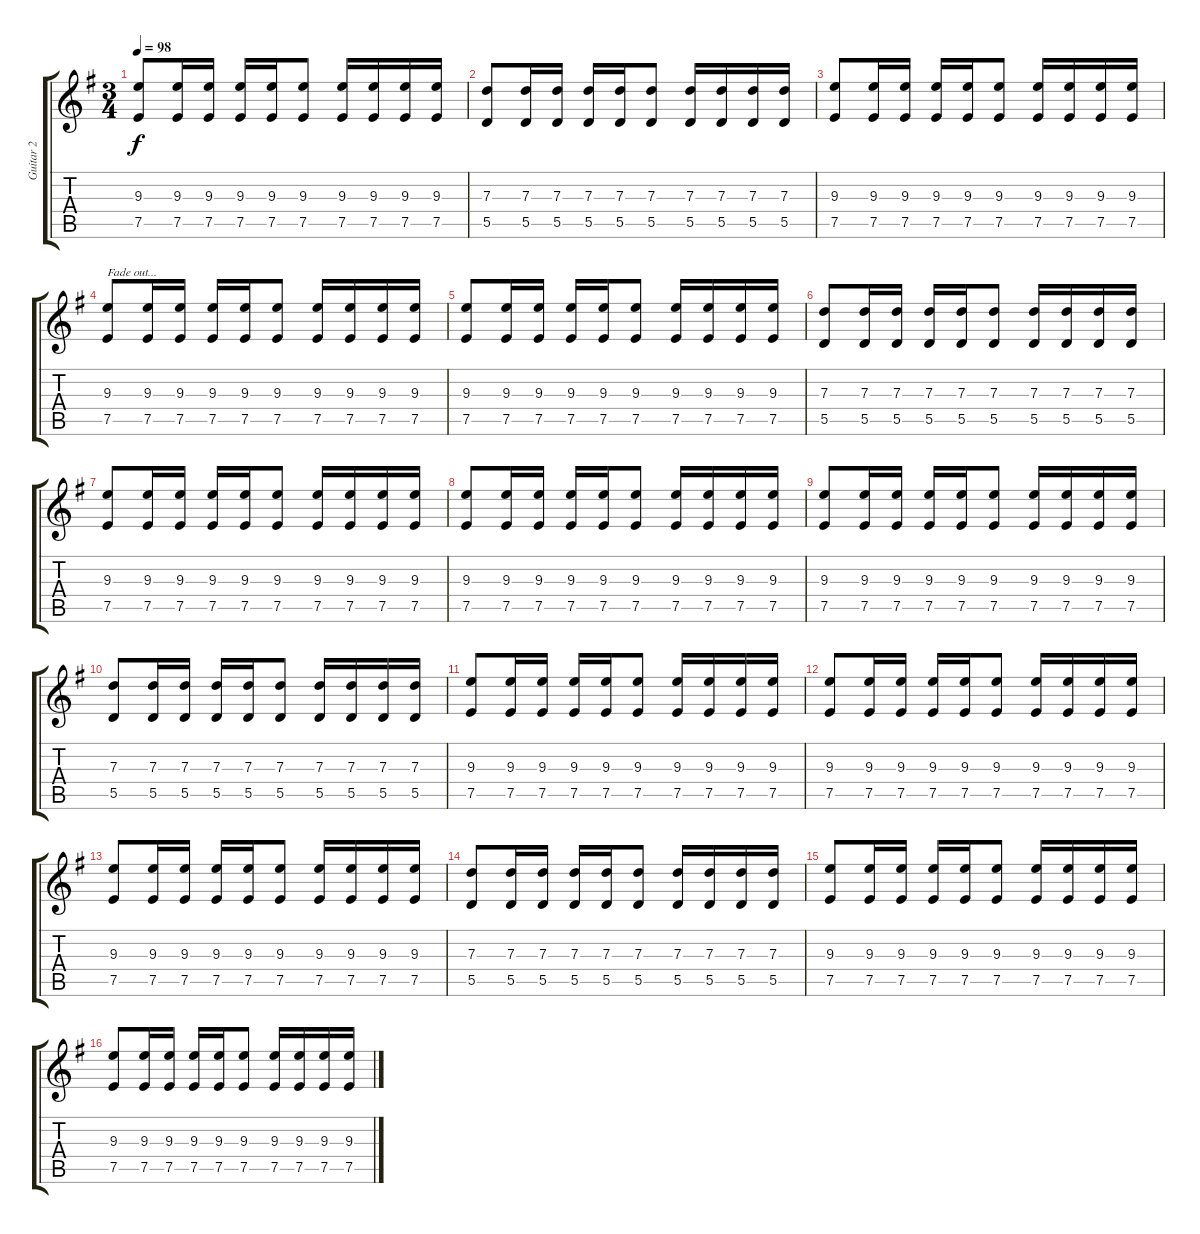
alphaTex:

\track ("Guitar 2" "Guitar 2") {instrument distortionguitar}
\staff {score tabs}
\tuning (E4 B3 G3 D3 A2 E2) {hide}
\ts (3 4)
\tempo 98
\clef g2
\ks eminor
(9.3 7.5).8{dy f volume 14} (9.3 7.5).16 (9.3 7.5).16 (9.3 7.5).16 (9.3 7.5).16 (9.3 7.5).8{volume 14} (9.3 7.5).16 (9.3 7.5).16 (9.3 7.5).16 (9.3 7.5).16 |
(7.3 5.5).8 (7.3 5.5).16 (7.3 5.5).16 (7.3 5.5).16 (7.3 5.5).16 (7.3 5.5).8 (7.3 5.5).16 (7.3 5.5).16 (7.3 5.5).16 (7.3 5.5).16 |
(9.3 7.5).8 (9.3 7.5).16 (9.3 7.5).16 (9.3 7.5).16 (9.3 7.5).16 (9.3 7.5).8 (9.3 7.5).16 (9.3 7.5).16 (9.3 7.5).16 (9.3 7.5).16 |
(9.3 7.5).8{txt "Fade out..." volume 13} (9.3 7.5).16 (9.3 7.5).16 (9.3 7.5).16 (9.3 7.5).16 (9.3 7.5).8 (9.3 7.5).16 (9.3 7.5).16 (9.3 7.5).16 (9.3 7.5).16 |
(9.3 7.5).8 (9.3 7.5).16 (9.3 7.5).16 (9.3 7.5).16 (9.3 7.5).16 (9.3 7.5).8 (9.3 7.5).16 (9.3 7.5).16 (9.3 7.5).16 (9.3 7.5).16 |
(7.3 5.5).8 (7.3 5.5).16 (7.3 5.5).16 (7.3 5.5).16 (7.3 5.5).16 (7.3 5.5).8 (7.3 5.5).16 (7.3 5.5).16 (7.3 5.5).16 (7.3 5.5).16 |
(9.3 7.5).8 (9.3 7.5).16 (9.3 7.5).16 (9.3 7.5).16 (9.3 7.5).16 (9.3 7.5).8 (9.3 7.5).16 (9.3 7.5).16 (9.3 7.5).16 (9.3 7.5).16 |
(9.3 7.5).8{volume 13} (9.3 7.5).16 (9.3 7.5).16 (9.3 7.5).16 (9.3 7.5).16 (9.3 7.5).8 (9.3 7.5).16 (9.3 7.5).16 (9.3 7.5).16 (9.3 7.5).16 |
(9.3 7.5).8 (9.3 7.5).16 (9.3 7.5).16 (9.3 7.5).16 (9.3 7.5).16 (9.3 7.5).8 (9.3 7.5).16 (9.3 7.5).16 (9.3 7.5).16 (9.3 7.5).16 |
(7.3 5.5).8 (7.3 5.5).16 (7.3 5.5).16 (7.3 5.5).16 (7.3 5.5).16 (7.3 5.5).8 (7.3 5.5).16 (7.3 5.5).16 (7.3 5.5).16 (7.3 5.5).16 |
(9.3 7.5).8 (9.3 7.5).16 (9.3 7.5).16 (9.3 7.5).16 (9.3 7.5).16 (9.3 7.5).8 (9.3 7.5).16 (9.3 7.5).16 (9.3 7.5).16 (9.3 7.5).16 |
(9.3 7.5).8{volume 7} (9.3 7.5).16 (9.3 7.5).16 (9.3 7.5).16 (9.3 7.5).16 (9.3 7.5).8 (9.3 7.5).16 (9.3 7.5).16 (9.3 7.5).16 (9.3 7.5).16 |
(9.3 7.5).8 (9.3 7.5).16 (9.3 7.5).16 (9.3 7.5).16 (9.3 7.5).16 (9.3 7.5).8 (9.3 7.5).16 (9.3 7.5).16 (9.3 7.5).16 (9.3 7.5).16 |
(7.3 5.5).8 (7.3 5.5).16 (7.3 5.5).16 (7.3 5.5).16 (7.3 5.5).16 (7.3 5.5).8 (7.3 5.5).16 (7.3 5.5).16 (7.3 5.5).16 (7.3 5.5).16 |
(9.3 7.5).8 (9.3 7.5).16 (9.3 7.5).16 (9.3 7.5).16 (9.3 7.5).16 (9.3 7.5).8 (9.3 7.5).16 (9.3 7.5).16 (9.3 7.5).16 (9.3 7.5).16 |
(9.3 7.5).8{volume 0} (9.3 7.5).16 (9.3 7.5).16 (9.3 7.5).16 (9.3 7.5).16 (9.3 7.5).8 (9.3 7.5).16 (9.3 7.5).16 (9.3 7.5).16 (9.3 7.5).16
